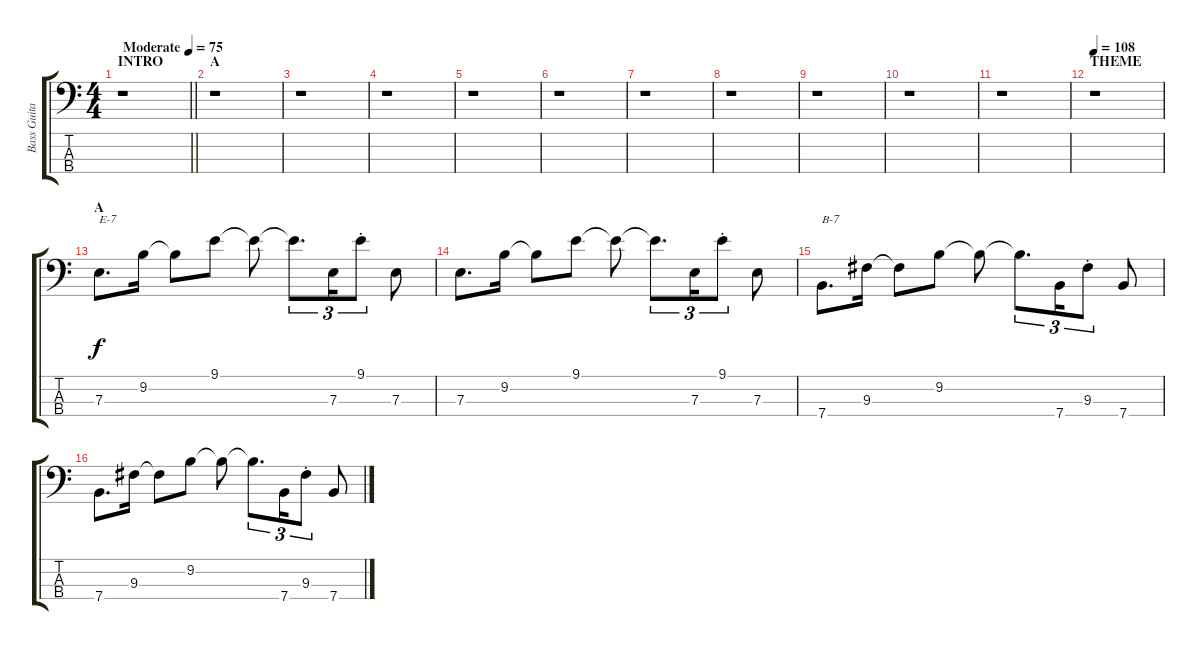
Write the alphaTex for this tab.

\track ("Bass Guitar" "Bass Guita") {instrument fretlessbass}
\staff {score tabs}
\tuning (G2 D2 A1 E1) {hide}
\ts (4 4)
\section ("" "INTRO")
\tempo (75 "Moderate")
\clef f4
\barLineRight lightlight
\ks c
r.1{dy f instrument fretlessbass} |
\section ("" "A")
r.1 |
r.1 |
r.1 |
r.1 |
r.1 |
r.1 |
r.1 |
r.1 |
r.1 |
r.1 |
\section ("" "THEME")
\tempo 108
r.1 |
\section ("" "A")
7.3.8{d txt "E-7"} 9.2.16 9.2{t}.8 9.1.8 9.1{t}.8 9.1{t}.8{d tu (3 2)} 7.3.16{tu (3 2)} 9.1{st}.8{tu (3 2)} 7.3.8 |
7.3.8{d} 9.2.16 9.2{t}.8 9.1.8 9.1{t}.8 9.1{t}.8{d tu (3 2)} 7.3.16{tu (3 2)} 9.1{st}.8{tu (3 2)} 7.3.8 |
7.4.8{d txt "B-7"} 9.3.16 9.3{t}.8 9.2.8 9.2{t}.8 9.2{t}.8{d tu (3 2)} 7.4.16{tu (3 2)} 9.3{st}.8{tu (3 2)} 7.4.8 |
7.4.8{d} 9.3.16 9.3{t}.8 9.2.8 9.2{t}.8 9.2{t}.8{d tu (3 2)} 7.4.16{tu (3 2)} 9.3{st}.8{tu (3 2)} 7.4.8
